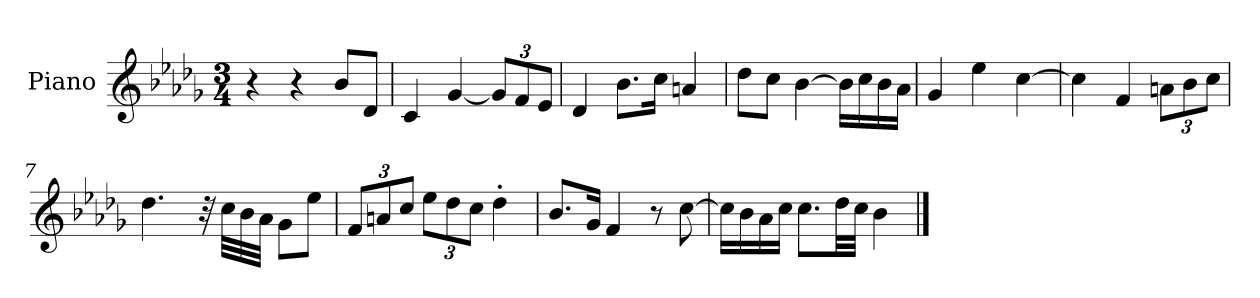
**kern
*part1
*staff1
*I"Piano
*I'Pno.
*clefG2
*k[b-e-a-d-g-]
*M3/4
*MM120
=1
4r
4r
8b-/L
8d-/J
=2
4c/
[4g-/
*Xbrackettup
12g-/L]
12f/
12e-/J
=3
4d-/
8.b-\L
16cc\Jk
4an/
=4
8dd-\L
8cc\J
[4b-\
16b-\LL]
16cc\
16b-\
16a-\JJ
=5
4g-/
4ee-\
[4cc\
=6
4cc\]
4f/
12an\L
12b-\
12cc\J
=7
4.dd-\
32r
32cc\LLL
32b-\
32a-\JJJ
8g-\L
8ee-\J
!!LO:LB:g=z
=8
12f/L
12an/
12cc/J
12ee-\L
12dd-\
12cc\J
4dd-'\
=9
8.b-/L
16g-/Jk
4f/
8r
[8cc\
=10
16cc\LL]
16b-\
16a-\
16cc\JJ
8.cc\L
32dd-\LL
32cc\JJJ
4b-\
==
*-
